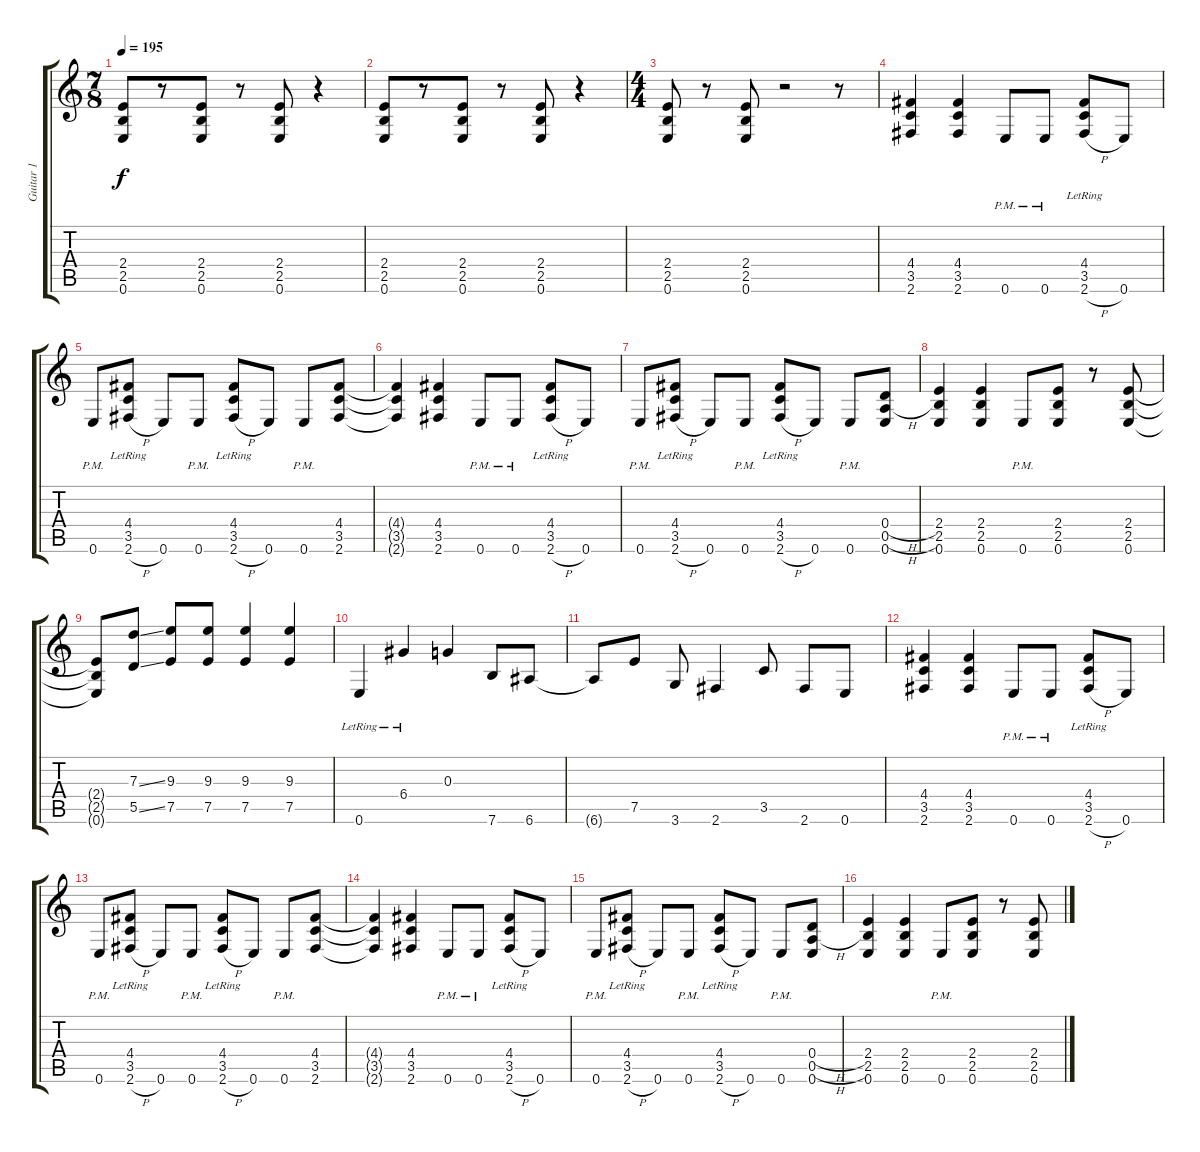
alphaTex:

\track ("Guitar 1" "Guitar 1") {instrument distortionguitar}
\staff {score tabs}
\tuning (E4 B3 G3 D3 A2 E2) {hide}
\ts (7 8)
\tempo 195
\clef g2
\ks c
(2.4 2.5 0.6).8{dy f} r.8 (2.4 2.5 0.6).8 r.8 (2.4 2.5 0.6).8 r.4 |
(2.4 2.5 0.6).8 r.8 (2.4 2.5 0.6).8 r.8 (2.4 2.5 0.6).8 r.4 |
\ts (4 4)
(2.4 2.5 0.6).8 r.8 (2.4 2.5 0.6).8 r.2 r.8 |
(4.4 3.5 2.6).4 (4.4 3.5 2.6).4 0.6{pm}.8 0.6{pm}.8 (4.4{lr} 3.5{lr} 2.6{h}).8 0.6.8 |
0.6{pm}.8 (4.4{lr} 3.5{lr} 2.6{h}).8 0.6.8 0.6{pm}.8 (4.4{lr} 3.5{lr} 2.6{h}).8 0.6.8 0.6{pm}.8 (4.4 3.5 2.6).8 |
(4.4{t} 3.5{t} 2.6{t}).4 (4.4 3.5 2.6).4 0.6{pm}.8 0.6{pm}.8 (4.4{lr} 3.5{lr} 2.6{h}).8 0.6.8 |
0.6{pm}.8 (4.4{lr} 3.5{lr} 2.6{h}).8 0.6.8 0.6{pm}.8 (4.4{lr} 3.5{lr} 2.6{h}).8 0.6.8 0.6{pm}.8 (0.4{h} 0.5{h} 0.6).8 |
(2.4 2.5 0.6).4 (2.4 2.5 0.6).4 0.6{pm}.8 (2.4 2.5 0.6).8 r.8 (2.4 2.5 0.6).8 |
(2.4{t} 2.5{t} 0.6{t}).8 (7.3{ss} 5.5{ss}).8 (9.3 7.5).8 (9.3 7.5).8 (9.3 7.5).4 (9.3 7.5).4 |
0.6{lr}.4 6.4{lr}.4 0.3.4 7.6.8 6.6.8 |
6.6{t}.8 7.5.8 3.6.8 2.6.4 3.5.8 2.6.8 0.6.8 |
(4.4 3.5 2.6).4 (4.4 3.5 2.6).4 0.6{pm}.8 0.6{pm}.8 (4.4{lr} 3.5{lr} 2.6{h}).8 0.6.8 |
0.6{pm}.8 (4.4{lr} 3.5{lr} 2.6{h}).8 0.6.8 0.6{pm}.8 (4.4{lr} 3.5{lr} 2.6{h}).8 0.6.8 0.6{pm}.8 (4.4 3.5 2.6).8 |
(4.4{t} 3.5{t} 2.6{t}).4 (4.4 3.5 2.6).4 0.6{pm}.8 0.6{pm}.8 (4.4{lr} 3.5{lr} 2.6{h}).8 0.6.8 |
0.6{pm}.8 (4.4{lr} 3.5{lr} 2.6{h}).8 0.6.8 0.6{pm}.8 (4.4{lr} 3.5{lr} 2.6{h}).8 0.6.8 0.6{pm}.8 (0.4{h} 0.5{h} 0.6).8 |
(2.4 2.5 0.6).4 (2.4 2.5 0.6).4 0.6{pm}.8 (2.4 2.5 0.6).8 r.8 (2.4 2.5 0.6).8
